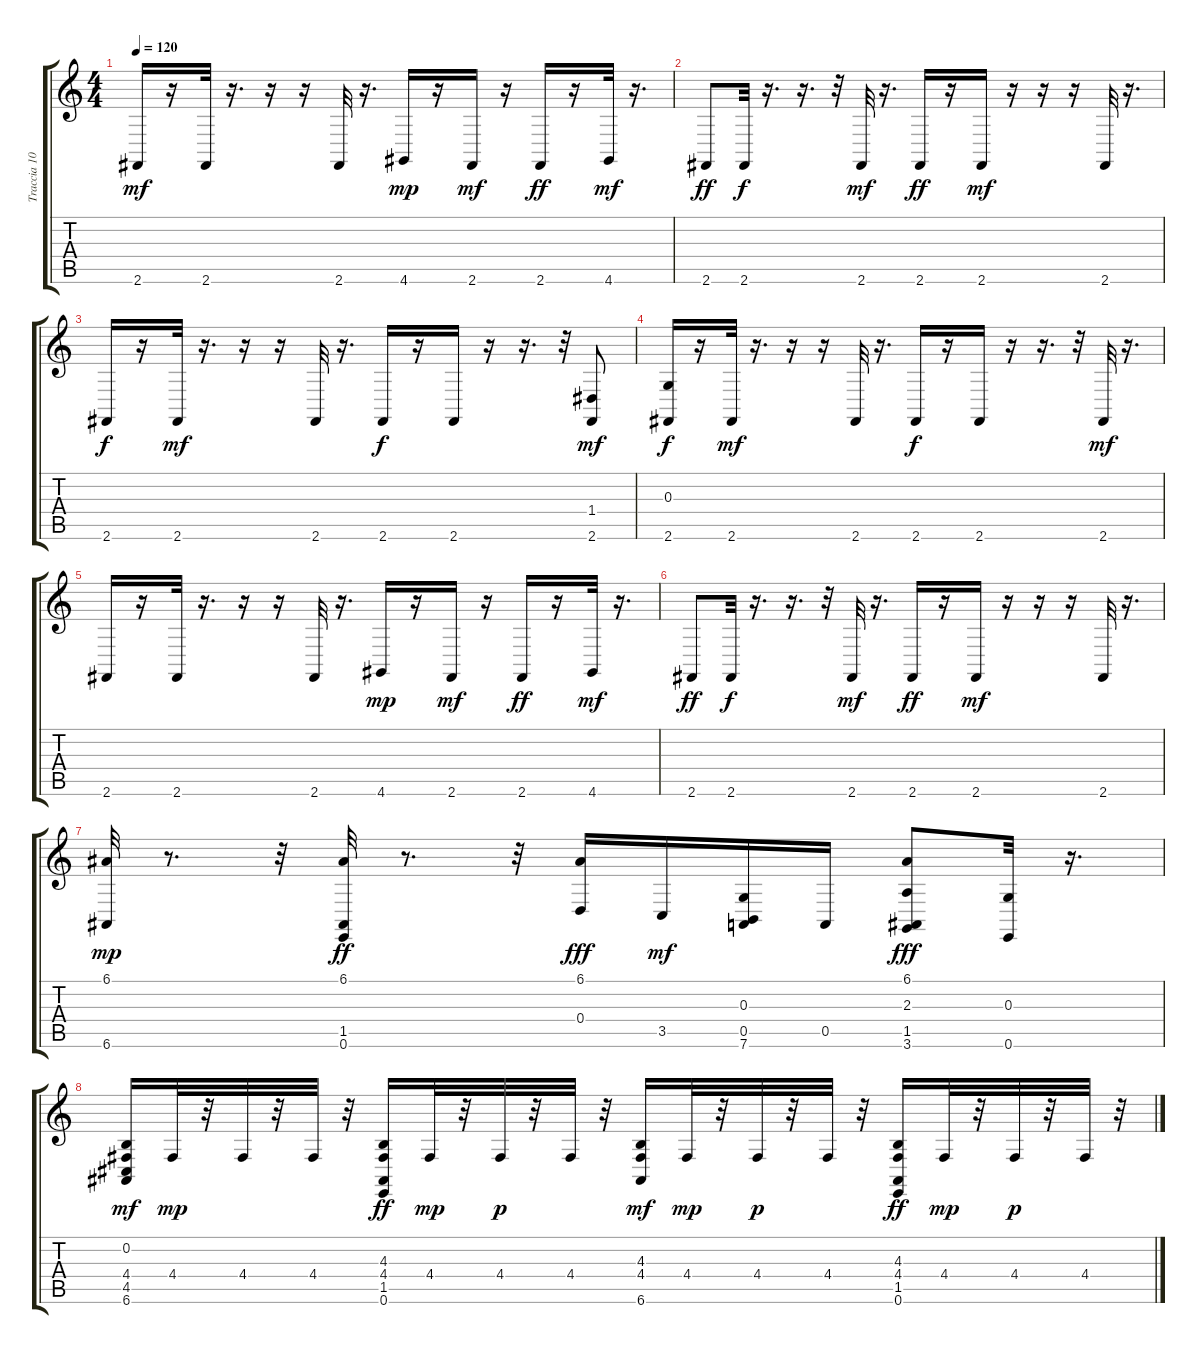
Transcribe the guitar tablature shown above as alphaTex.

\track ("Traccia 10" "Traccia 10") {instrument acousticgrandpiano}
\staff {score tabs}
\tuning (E4 B3 G3 D3 A2 E2) {hide}
\ts (4 4)
\tempo 120
\clef g2
\ks c
2.6.16{dy mf} r.16 2.6.32 r.16{d} r.16 r.16 2.6.32 r.16{d} 4.6.16{dy mp} r.16 2.6.16{dy mf} r.16 2.6.16{dy ff} r.16 4.6.32{dy mf} r.16{d} |
2.6.8{dy ff} 2.6.32{dy f} r.16{d} r.16{d} r.32 2.6.32{dy mf} r.16{d} 2.6.16{dy ff} r.16 2.6.16{dy mf} r.16 r.16 r.16 2.6.32 r.16{d} |
2.6.16{dy f} r.16 2.6.32{dy mf} r.16{d} r.16 r.16 2.6.32 r.16{d} 2.6.16{dy f} r.16 2.6.16 r.16 r.16{d} r.32 (1.4 2.6).8{dy mf} |
(0.3 2.6).16{dy f} r.16 2.6.32{dy mf} r.16{d} r.16 r.16 2.6.32 r.16{d} 2.6.16{dy f} r.16 2.6.16 r.16 r.16{d} r.32 2.6.32{dy mf} r.16{d} |
2.6.16 r.16 2.6.32 r.16{d} r.16 r.16 2.6.32 r.16{d} 4.6.16{dy mp} r.16 2.6.16{dy mf} r.16 2.6.16{dy ff} r.16 4.6.32{dy mf} r.16{d} |
2.6.8{dy ff} 2.6.32{dy f} r.16{d} r.16{d} r.32 2.6.32{dy mf} r.16{d} 2.6.16{dy ff} r.16 2.6.16{dy mf} r.16 r.16 r.16 2.6.32 r.16{d} |
(6.1 6.6).32{dy mp} r.8{d} r.32 (6.1 1.5 0.6).32{dy ff} r.8{d} r.32 (6.1 0.4).16{dy fff} 3.5.16{dy mf} (0.3 0.5 7.6).16 0.5.16 (6.1 2.3 1.5 3.6).8{dy fff} (0.3 0.6).32 r.16{d} |
(0.2 4.4 4.5 6.6).16{dy mf} 4.4.32{dy mp} r.32 4.4.32 r.32 4.4.32 r.32 (4.3 4.4 1.5 0.6).16{dy ff} 4.4.32{dy mp} r.32 4.4.32{dy p} r.32 4.4.32 r.32 (4.3 4.4 6.6).16{dy mf} 4.4.32{dy mp} r.32 4.4.32{dy p} r.32 4.4.32 r.32 (4.3 4.4 1.5 0.6).16{dy ff} 4.4.32{dy mp} r.32 4.4.32{dy p} r.32 4.4.32 r.32
